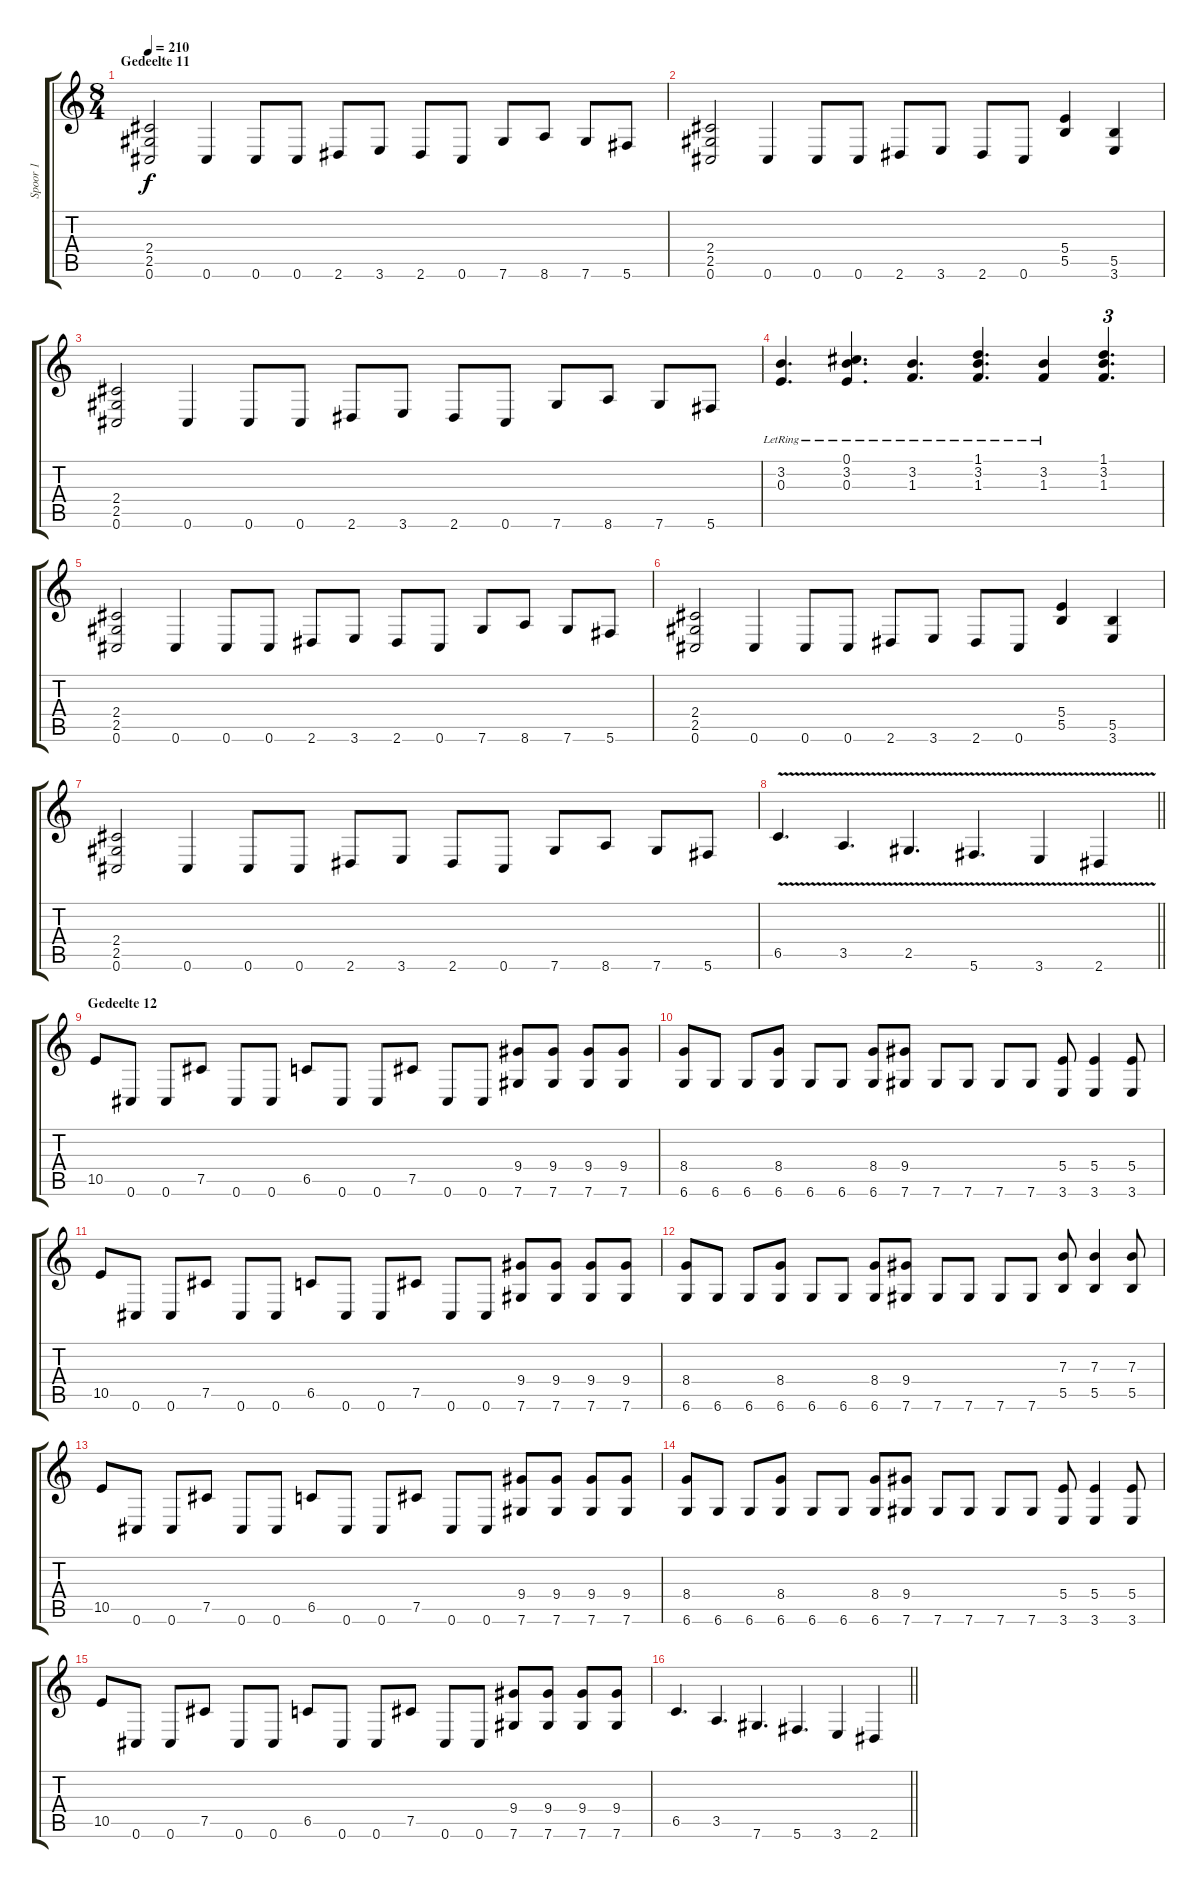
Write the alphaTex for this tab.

\track ("Spoor 1" "Spoor 1") {instrument distortionguitar}
\staff {score tabs}
\tuning (Db4 Ab3 E3 B2 Gb2 Db2) {hide}
\ts (8 4)
\section ("" "Gedeelte 11")
\tempo 210
\clef g2
\ks c
(2.4 2.5 0.6).2{dy f} 0.6.4 0.6.8 0.6.8 2.6.8 3.6.8 2.6.8 0.6.8 7.6.8 8.6.8 7.6.8 5.6.8 |
(2.4 2.5 0.6).2 0.6.4 0.6.8 0.6.8 2.6.8 3.6.8 2.6.8 0.6.8 (5.4 5.5).4 (5.5 3.6).4 |
(2.4 2.5 0.6).2 0.6.4 0.6.8 0.6.8 2.6.8 3.6.8 2.6.8 0.6.8 7.6.8 8.6.8 7.6.8 5.6.8 |
(3.2{lr} 0.3{lr}).4{d} (0.1{lr} 3.2{lr} 0.3{lr}).4{d} (3.2{lr} 1.3{lr}).4{d} (1.1{lr} 3.2{lr} 1.3{lr}).4{d} (3.2{lr} 1.3{lr}).4 (1.1 3.2 1.3).4{d tu (3 2)} |
(2.4 2.5 0.6).2 0.6.4 0.6.8 0.6.8 2.6.8 3.6.8 2.6.8 0.6.8 7.6.8 8.6.8 7.6.8 5.6.8 |
(2.4 2.5 0.6).2 0.6.4 0.6.8 0.6.8 2.6.8 3.6.8 2.6.8 0.6.8 (5.4 5.5).4 (5.5 3.6).4 |
(2.4 2.5 0.6).2 0.6.4 0.6.8 0.6.8 2.6.8 3.6.8 2.6.8 0.6.8 7.6.8 8.6.8 7.6.8 5.6.8 |
\barLineRight lightlight
6.5{v}.4{d} 3.5{v}.4{d} 2.5{v}.4{d} 5.6{v}.4{d} 3.6{v}.4 2.6{v}.4 |
\section ("" "Gedeelte 12")
10.5.8 0.6.8 0.6.8 7.5.8 0.6.8 0.6.8 6.5.8 0.6.8 0.6.8 7.5.8 0.6.8 0.6.8 (9.4 7.6).8 (9.4 7.6).8 (9.4 7.6).8 (9.4 7.6).8 |
(8.4 6.6).8 6.6.8 6.6.8 (8.4 6.6).8 6.6.8 6.6.8 (8.4 6.6).8 (9.4 7.6).8 7.6.8 7.6.8 7.6.8 7.6.8 (5.4 3.6).8 (5.4 3.6).4 (5.4 3.6).8 |
10.5.8 0.6.8 0.6.8 7.5.8 0.6.8 0.6.8 6.5.8 0.6.8 0.6.8 7.5.8 0.6.8 0.6.8 (9.4 7.6).8 (9.4 7.6).8 (9.4 7.6).8 (9.4 7.6).8 |
(8.4 6.6).8 6.6.8 6.6.8 (8.4 6.6).8 6.6.8 6.6.8 (8.4 6.6).8 (9.4 7.6).8 7.6.8 7.6.8 7.6.8 7.6.8 (7.3 5.5).8 (7.3 5.5).4 (7.3 5.5).8 |
10.5.8 0.6.8 0.6.8 7.5.8 0.6.8 0.6.8 6.5.8 0.6.8 0.6.8 7.5.8 0.6.8 0.6.8 (9.4 7.6).8 (9.4 7.6).8 (9.4 7.6).8 (9.4 7.6).8 |
(8.4 6.6).8 6.6.8 6.6.8 (8.4 6.6).8 6.6.8 6.6.8 (8.4 6.6).8 (9.4 7.6).8 7.6.8 7.6.8 7.6.8 7.6.8 (5.4 3.6).8 (5.4 3.6).4 (5.4 3.6).8 |
10.5.8 0.6.8 0.6.8 7.5.8 0.6.8 0.6.8 6.5.8 0.6.8 0.6.8 7.5.8 0.6.8 0.6.8 (9.4 7.6).8 (9.4 7.6).8 (9.4 7.6).8 (9.4 7.6).8 |
\barLineRight lightlight
6.5.4{d} 3.5.4{d} 7.6.4{d} 5.6.4{d} 3.6.4 2.6.4
